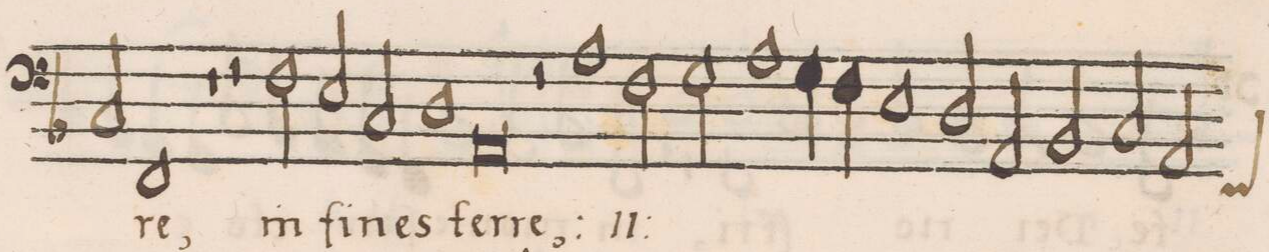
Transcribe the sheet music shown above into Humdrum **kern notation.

**kern	**text
*I"BASSVS	*
*clefF4	*
*k[b-]	*
*met(C)	*
*M2/1	*
2C/	.
1FF/	-re,
=46-	=46-
1r	.
2r	.
2F\	in
=47-	=47-
2E/	fi-
2C/	-nes
1D\	ter-
=48-	=48-
0AA/	-re,
=49-	=49-
2r	.
*	*ij
1A\	in
2F\	.
=50-	=50-
2G\	fi-
1A\	.
4G\	.
4F\	.
=51-	=51-
1E\	-nes
2D/	.
2AA/	ter-
=52-	=52-
2BB-/	.
2C/	.
*custos:FF	*
2AA/	.
*-	*-
